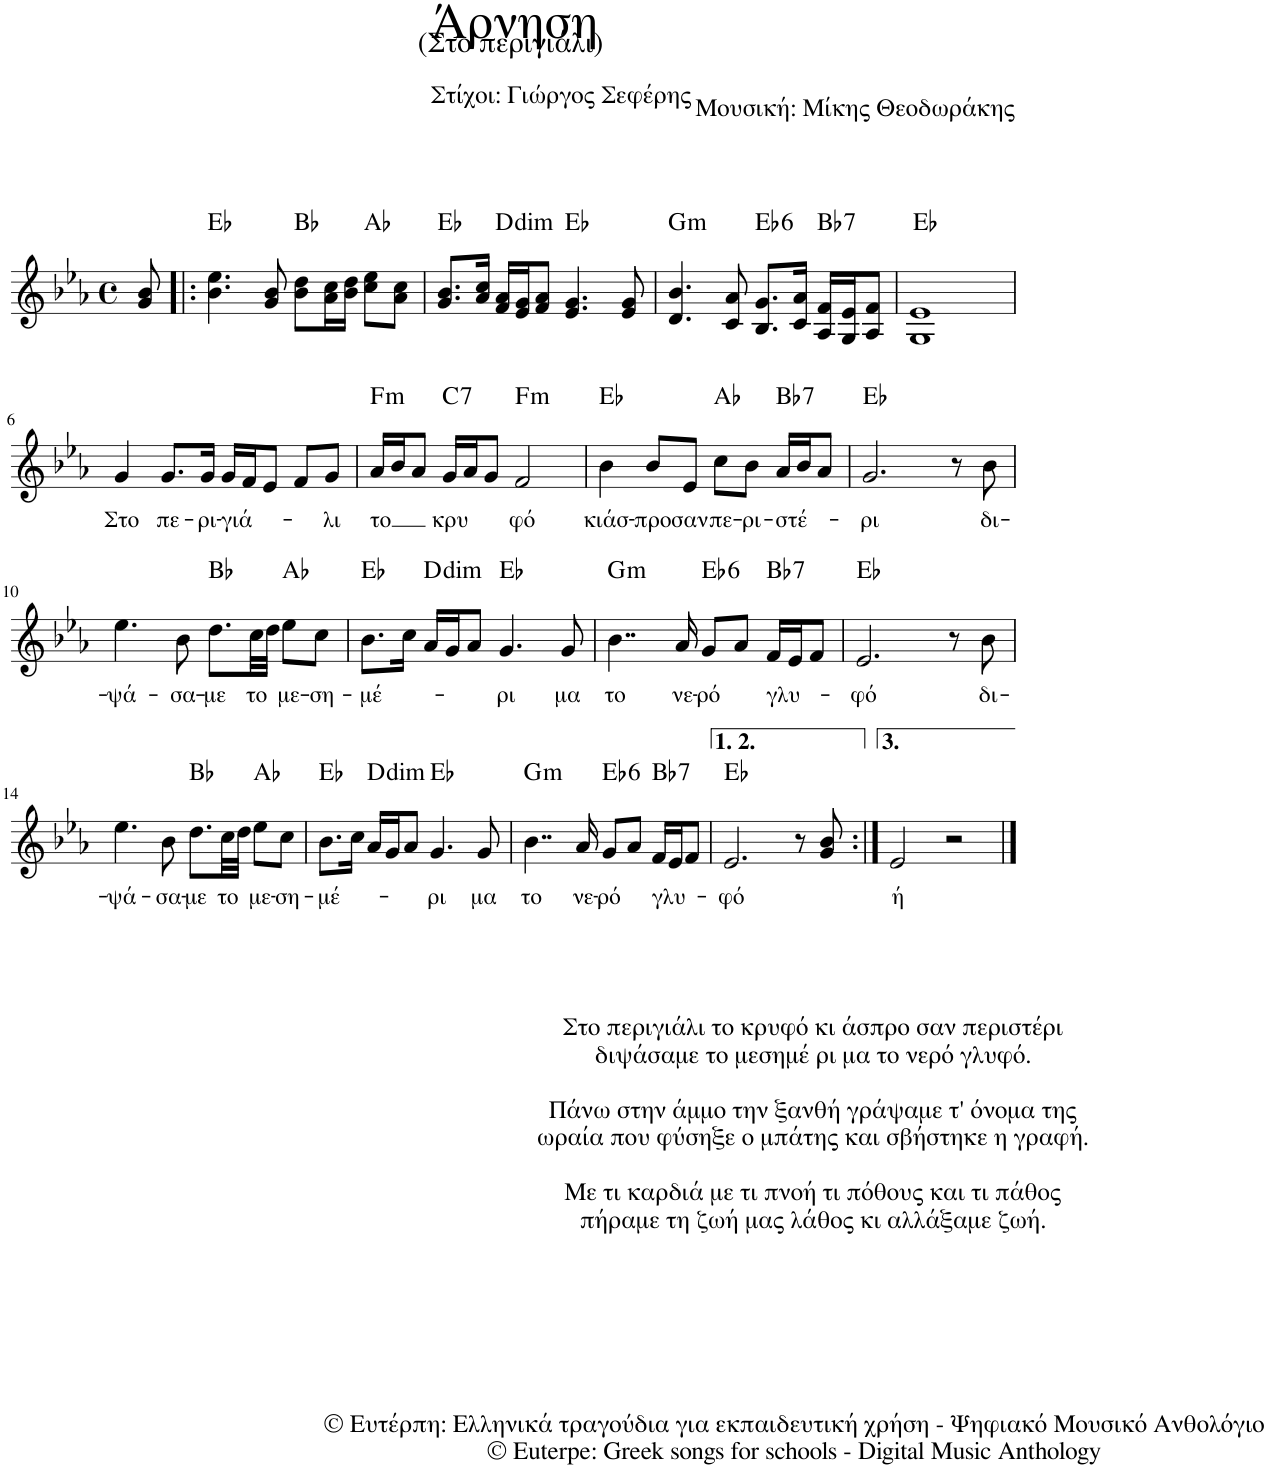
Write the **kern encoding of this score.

**kern	**text	**harte
*part1	*part1	*part1
*staff1	*staff1	*
*I"Piano	*	*
*I'Pno.	*	*
*clefG2	*	*
*k[b-e-a-]	*	*
*M4/4	*	*
*met(c)	*	*
=1	=1	=1
8g/ 8b-/	.	.
=2!|:	=2!|:	=2!|:
4.b-\ 4.ee-\	.	Eb:maj
8g/ 8b-/	.	.
8b-\ 8dd\L	.	Bb:maj
16a-\ 16cc\L	.	.
16b-\ 16dd\JJ	.	.
8cc\ 8ee-\L	.	Ab:maj
8a-\ 8cc\J	.	.
=3	=3	=3
8.g/ 8.b-/L	.	Eb:maj
16a-/ 16cc/Jk	.	.
!	!	!LO:H:kt=dim
16f/ 16a-/LL	.	D:dim
16e-/ 16g/J	.	.
8f/ 8a-/J	.	.
4.e-/ 4.g/	.	Eb:maj
8e-/ 8g/	.	.
=4	=4	=4
!	!	!LO:H:kt=m
4.d/ 4.b-/	.	G:min
8c/ 8a-/	.	.
!	!	!LO:H:kt=6
8.B-/ 8.g/L	.	Eb:maj6
16c/ 16a-/Jk	.	.
!	!	!LO:H:kt=7
16A-/ 16f/LL	.	Bb:7
16G/ 16e-/J	.	.
8A-/ 8f/J	.	.
=5	=5	=5
1G 1e-	.	Eb:maj
!!LO:LB:g=z
=6	=6	=6
!	!LO:LY:b	!
4g/	Στο	.
!	!LO:LY:b	!
8.g/L	πε-	.
!	!LO:LY:b	!
16g/Jk	-ρι-	.
!	!LO:LY:b	!
16g/LL	-γιά-	.
16f/J	.	.
8e-/J	.	.
8f/L	.	.
!	!LO:LY:b	!
8g/J	-λι	.
=7	=7	=7
!	!LO:LY:b	!LO:H:kt=m
16a-/LL	το	F:min
16b-/J	.	.
8a-/J	.	.
!	!LO:LY:b	!LO:H:kt=7
16g/LL	κρυ	C:7
16a-/J	.	.
8g/J	.	.
!	!LO:LY:b	!LO:H:kt=m
2f/	-φό	F:min
=8	=8	=8
!	!LO:LY:b	!
4b-\	κιάσ-	Eb:maj
!	!LO:LY:b	!
8b-/L	-προ	.
!	!LO:LY:b	!
8e-/J	σαν	.
!	!LO:LY:b	!
8cc\L	πε-	Ab:maj
!	!LO:LY:b	!
8b-\J	-ρι-	.
!	!LO:LY:b	!LO:H:kt=7
16a-/LL	-στέ-	Bb:7
16b-/J	.	.
8a-/J	.	.
=9	=9	=9
!	!LO:LY:b	!
2.g/	-ρι	Eb:maj
8r	.	.
!	!LO:LY:b	!
8b-\	δι-	.
!!LO:LB:g=z
=10	=10	=10
!	!LO:LY:b	!
4.ee-\	-ψά-	.
!	!LO:LY:b	!
8b-\	-σα-	.
!	!LO:LY:b	!
8.dd\L	-με	Bb:maj
!	!LO:LY:b	!
32cc\LL	το	.
32dd\JJJ	.	.
!	!LO:LY:b	!
8ee-\L	με-	Ab:maj
!	!LO:LY:b	!
8cc\J	-ση-	.
=11	=11	=11
!	!LO:LY:b	!
8.b-\L	-μέ-	Eb:maj
16cc\Jk	.	.
!	!	!LO:H:kt=dim
16a-/LL	.	D:dim
16g/J	.	.
8a-/J	.	.
!	!LO:LY:b	!
4.g/	-ρι	Eb:maj
!	!LO:LY:b	!
8g/	μα	.
=12	=12	=12
!	!LO:LY:b	!LO:H:kt=m
4..b-\	το	G:min
!	!LO:LY:b	!
16a-/	νε-	.
!	!LO:LY:b	!LO:H:kt=6
8g/L	-ρό	Eb:maj6
8a-/J	.	.
!	!LO:LY:b	!LO:H:kt=7
16f/LL	γλυ-	Bb:7
16e-/J	.	.
8f/J	.	.
=13	=13	=13
!	!LO:LY:b	!
2.e-/	-φό	Eb:maj
8r	.	.
!	!LO:LY:b	!
8b-\	δι-	.
!!LO:LB:g=z
=14	=14	=14
!LO:TX:b:t=© Ευτέρπη&colon; Ελληνικά τραγούδια για εκπαιδευτική χρήση ‐ Ψηφιακό Μουσικό Ανθολόγιο	!	!
!LO:TX:b:t=© Euterpe&colon; Greek songs for schools ‐ Digital Music Anthology	!	!
!LO:TX:b:t=Στο περιγιάλι το κρυφό κι άσπρο σαν περιστέρι	!	!
!LO:TX:b:t=διψάσαμε το μεσημέ ρι μα το νερό γλυφό.	!	!
!LO:TX:b:t=Πάνω στην άμμο την ξανθή γράψαμε τ' όνομα της	!	!
!LO:TX:b:t=ωραία που φύσηξε ο μπάτης και σβήστηκε η γραφή.	!	!
!LO:TX:b:t=Με τι καρδιά με τι πνοή τι πόθους και τι πάθος	!	!
!LO:TX:b:t=πήραμε τη ζωή μας λάθος κι αλλάξαμε ζωή.	!	!
!	!LO:LY:b	!
4.ee-\	-ψά-	.
!	!LO:LY:b	!
8b-\	-σα-	.
!	!LO:LY:b	!
8.dd\L	-με	Bb:maj
!	!LO:LY:b	!
32cc\LL	το	.
32dd\JJJ	.	.
!	!LO:LY:b	!
8ee-\L	με-	Ab:maj
!	!LO:LY:b	!
8cc\J	-ση-	.
=15	=15	=15
!	!LO:LY:b	!
8.b-\L	-μέ-	Eb:maj
16cc\Jk	.	.
!	!	!LO:H:kt=dim
16a-/LL	.	D:dim
16g/J	.	.
8a-/J	.	.
!	!LO:LY:b	!
4.g/	-ρι	Eb:maj
!	!LO:LY:b	!
8g/	μα	.
=16	=16	=16
!	!LO:LY:b	!LO:H:kt=m
4..b-\	το	G:min
!	!LO:LY:b	!
16a-/	νε-	.
!	!LO:LY:b	!LO:H:kt=6
8g/L	-ρό	Eb:maj6
8a-/J	.	.
!	!LO:LY:b	!LO:H:kt=7
16f/LL	γλυ-	Bb:7
16e-/J	.	.
8f/J	.	.
=17	=17	=17
!	!LO:LY:b	!
2.e-/	-φό	Eb:maj
8r	.	.
8g/ 8b-/	.	.
=18:|!	=18:|!	=18:|!
!	!LO:LY:b	!
2e-/	ή	.
2r	.	.
==	==	==
*-	*-	*-
